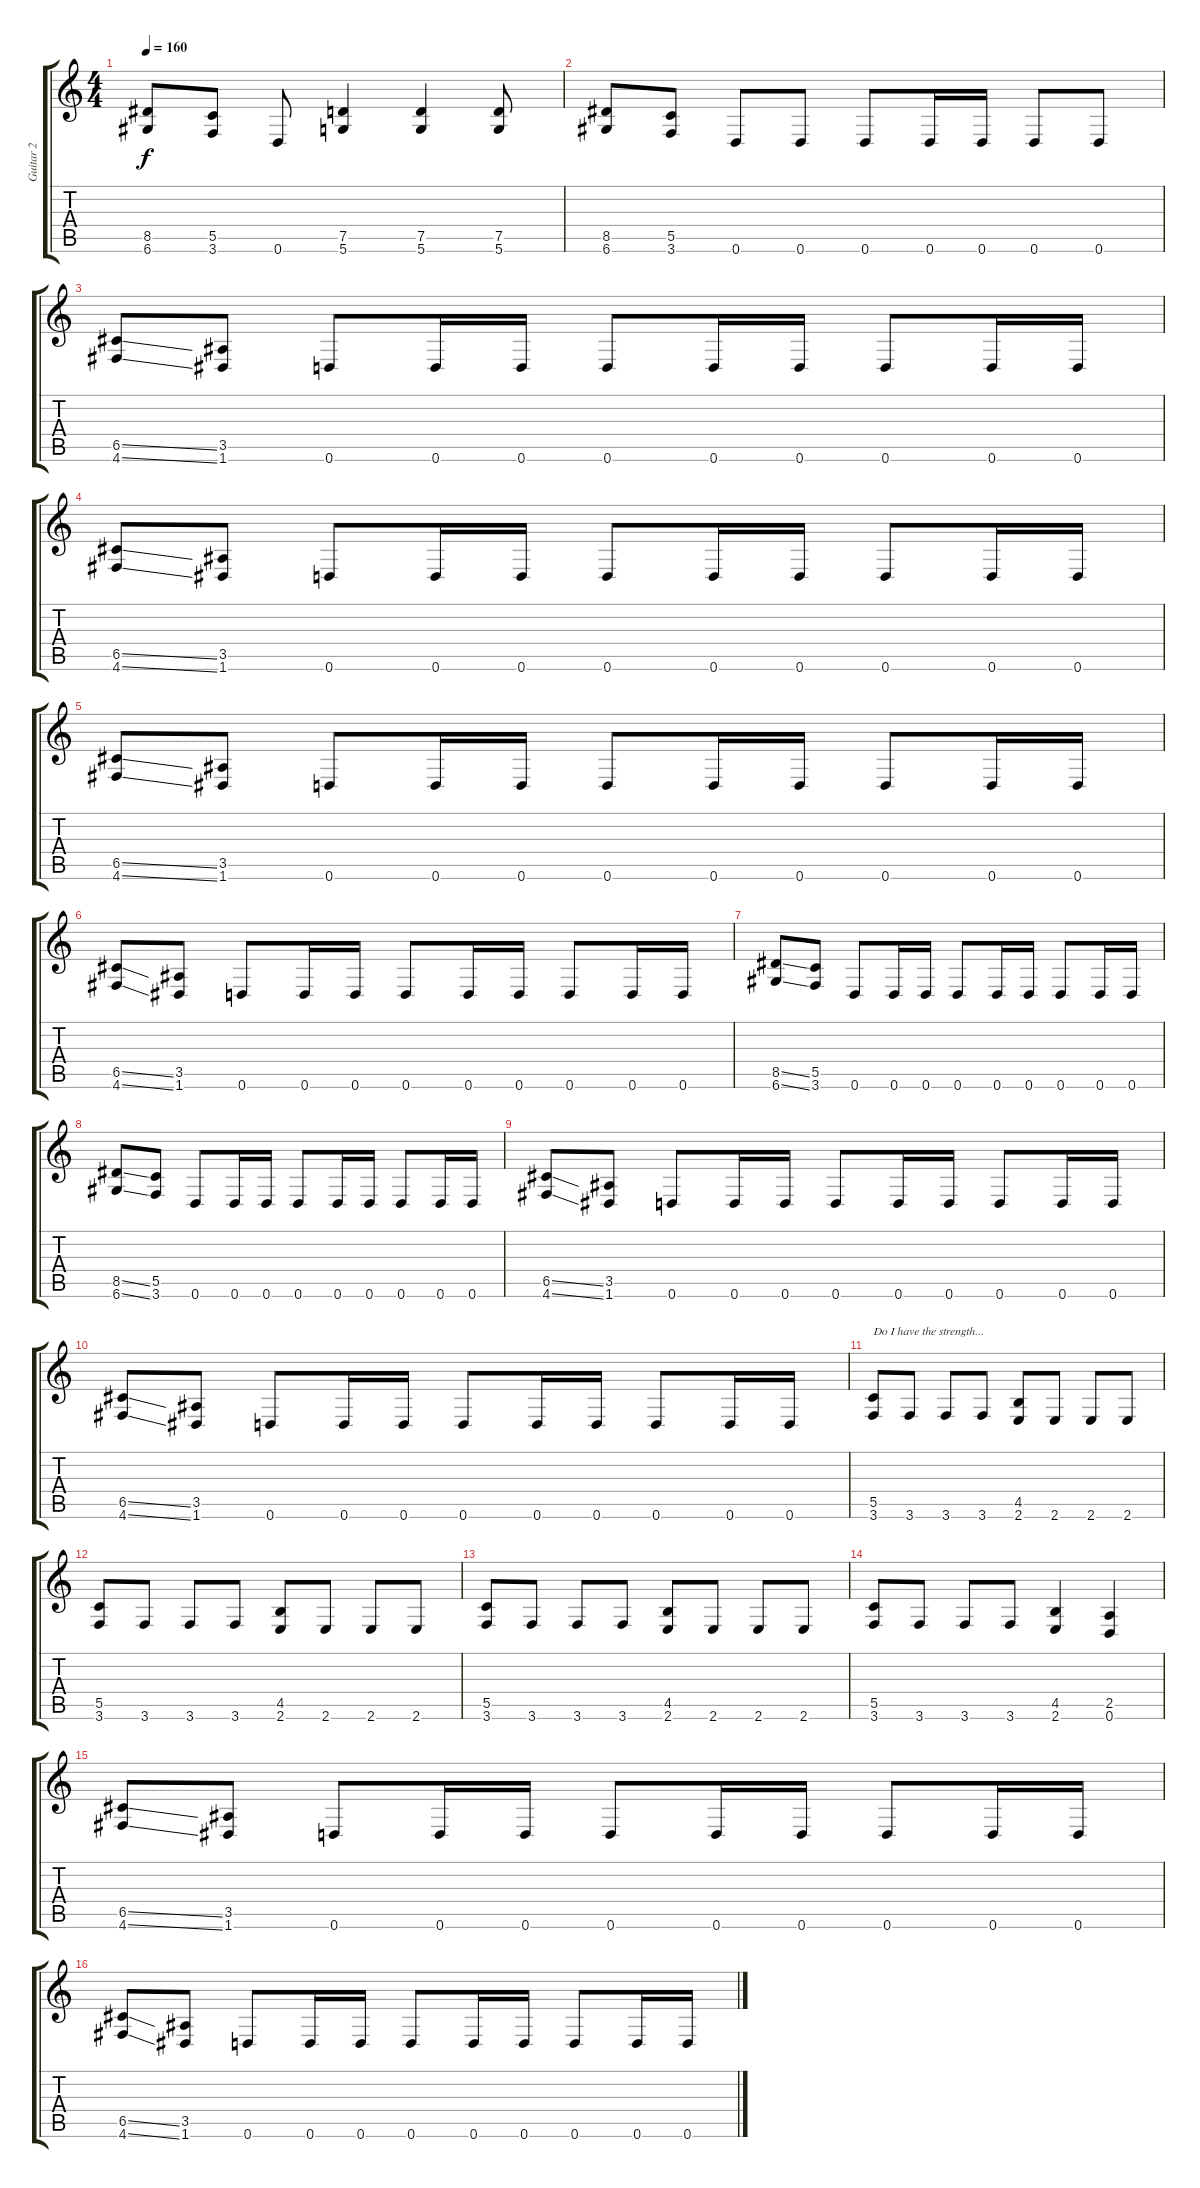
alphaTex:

\track ("Guitar 2" "Guitar 2") {instrument distortionguitar}
\staff {score tabs}
\tuning (D4 A3 F3 C3 G2 D2) {hide}
\ts (4 4)
\tempo 160
\clef g2
\ks c
(8.5 6.6).8{dy f} (5.5 3.6).8 0.6.8 (7.5 5.6).4 (7.5 5.6).4 (7.5 5.6).8 |
(8.5 6.6).8 (5.5 3.6).8 0.6.8 0.6.8 0.6.8 0.6.16 0.6.16 0.6.8 0.6.8 |
(6.5{ss} 4.6{ss}).8 (3.5 1.6).8 0.6.8 0.6.16 0.6.16 0.6.8 0.6.16 0.6.16 0.6.8 0.6.16 0.6.16 |
(6.5{ss} 4.6{ss}).8 (3.5 1.6).8 0.6.8 0.6.16 0.6.16 0.6.8 0.6.16 0.6.16 0.6.8 0.6.16 0.6.16 |
(6.5{ss} 4.6{ss}).8 (3.5 1.6).8 0.6.8 0.6.16 0.6.16 0.6.8 0.6.16 0.6.16 0.6.8 0.6.16 0.6.16 |
(6.5{ss} 4.6{ss}).8 (3.5 1.6).8 0.6.8 0.6.16 0.6.16 0.6.8 0.6.16 0.6.16 0.6.8 0.6.16 0.6.16 |
(8.5{ss} 6.6{ss}).8 (5.5 3.6).8 0.6.8 0.6.16 0.6.16 0.6.8 0.6.16 0.6.16 0.6.8 0.6.16 0.6.16 |
(8.5{ss} 6.6{ss}).8 (5.5 3.6).8 0.6.8 0.6.16 0.6.16 0.6.8 0.6.16 0.6.16 0.6.8 0.6.16 0.6.16 |
(6.5{ss} 4.6{ss}).8 (3.5 1.6).8 0.6.8 0.6.16 0.6.16 0.6.8 0.6.16 0.6.16 0.6.8 0.6.16 0.6.16 |
(6.5{ss} 4.6{ss}).8 (3.5 1.6).8 0.6.8 0.6.16 0.6.16 0.6.8 0.6.16 0.6.16 0.6.8 0.6.16 0.6.16 |
(5.5 3.6).8{txt "Do I have the strength..."} 3.6.8 3.6.8 3.6.8 (4.5 2.6).8 2.6.8 2.6.8 2.6.8 |
(5.5 3.6).8 3.6.8 3.6.8 3.6.8 (4.5 2.6).8 2.6.8 2.6.8 2.6.8 |
(5.5 3.6).8 3.6.8 3.6.8 3.6.8 (4.5 2.6).8 2.6.8 2.6.8 2.6.8 |
(5.5 3.6).8 3.6.8 3.6.8 3.6.8 (4.5 2.6).4 (2.5 0.6).4 |
(6.5{ss} 4.6{ss}).8 (3.5 1.6).8 0.6.8 0.6.16 0.6.16 0.6.8 0.6.16 0.6.16 0.6.8 0.6.16 0.6.16 |
(6.5{ss} 4.6{ss}).8 (3.5 1.6).8 0.6.8 0.6.16 0.6.16 0.6.8 0.6.16 0.6.16 0.6.8 0.6.16 0.6.16
